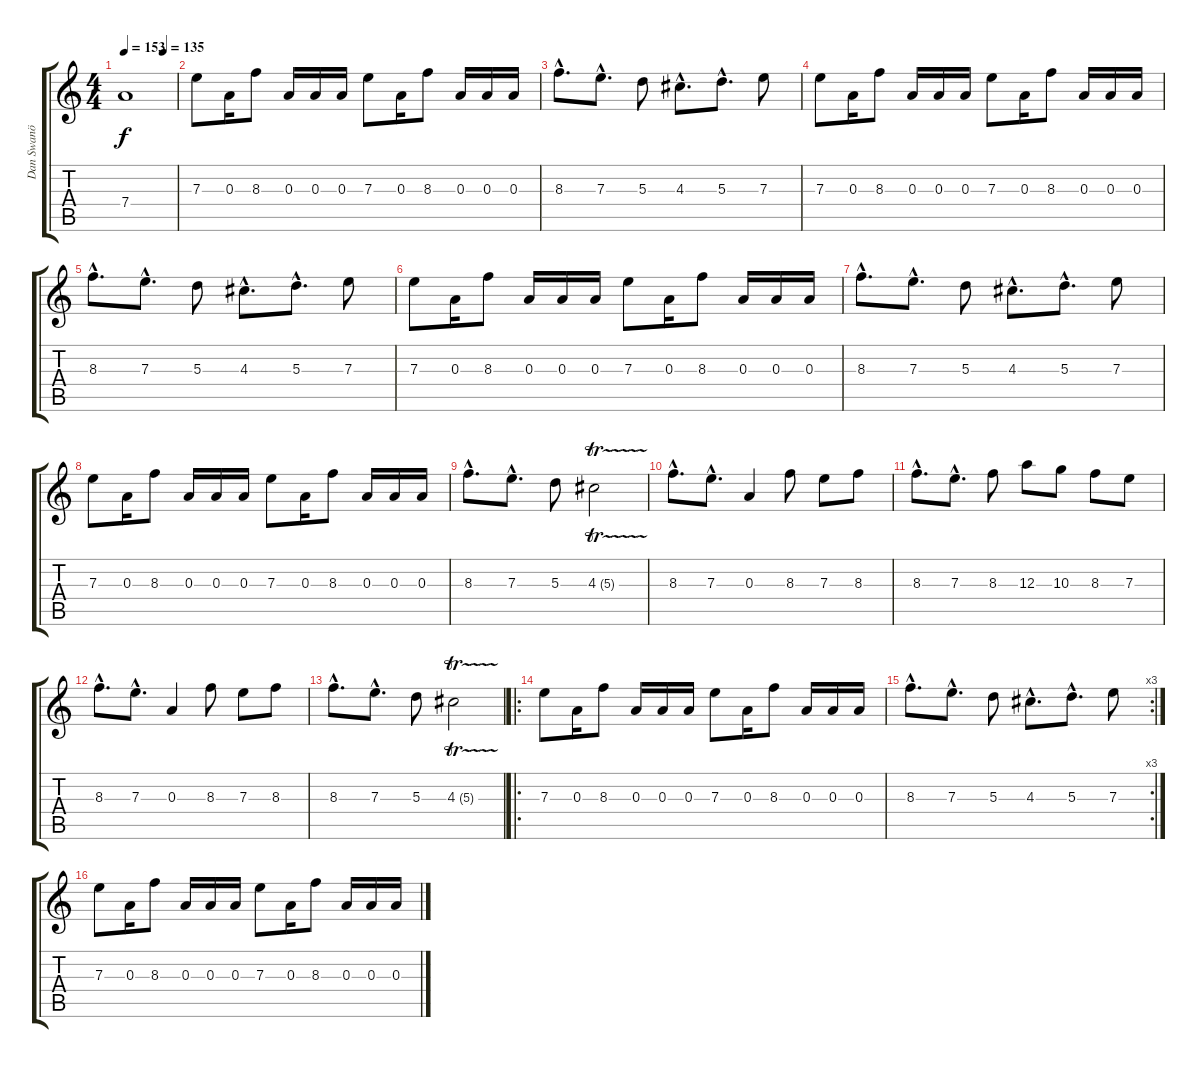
\track ("Dan Swanö Guitar" "Dan Swanö ") {instrument overdrivenguitar}
\staff {score tabs}
\tuning (E4 D4 A3 D3 A2 D2) {hide}
\ts (4 4)
\tempo 153
\tempo (135 0.75)
\clef g2
\ks c
7.4{t}.1{dy f} |
7.3.8 0.3.16 8.3.8 0.3.16 0.3.16 0.3.16 7.3.8 0.3.16 8.3.8 0.3.16 0.3.16 0.3.16 |
8.3{hac}.8{d} 7.3{hac}.8{d} 5.3.8 4.3{hac}.8{d} 5.3{hac}.8{d} 7.3.8 |
7.3.8 0.3.16 8.3.8 0.3.16 0.3.16 0.3.16 7.3.8 0.3.16 8.3.8 0.3.16 0.3.16 0.3.16 |
8.3{hac}.8{d} 7.3{hac}.8{d} 5.3.8 4.3{hac}.8{d} 5.3{hac}.8{d} 7.3.8 |
7.3.8 0.3.16 8.3.8 0.3.16 0.3.16 0.3.16 7.3.8 0.3.16 8.3.8 0.3.16 0.3.16 0.3.16 |
8.3{hac}.8{d} 7.3{hac}.8{d} 5.3.8 4.3{hac}.8{d} 5.3{hac}.8{d} 7.3.8 |
7.3.8 0.3.16 8.3.8 0.3.16 0.3.16 0.3.16 7.3.8 0.3.16 8.3.8 0.3.16 0.3.16 0.3.16 |
8.3{hac}.8{d} 7.3{hac}.8{d} 5.3.8 4.3{tr (5 32)}.2 |
8.3{hac}.8{d} 7.3{hac}.8{d} 0.3.4 8.3.8 7.3.8 8.3.8 |
8.3{hac}.8{d} 7.3{hac}.8{d} 8.3.8 12.3.8 10.3.8 8.3.8 7.3.8 |
8.3{hac}.8{d} 7.3{hac}.8{d} 0.3.4 8.3.8 7.3.8 8.3.8 |
8.3{hac}.8{d} 7.3{hac}.8{d} 5.3.8 4.3{tr (5 32)}.2 |
\ro
7.3.8 0.3.16 8.3.8 0.3.16 0.3.16 0.3.16 7.3.8 0.3.16 8.3.8 0.3.16 0.3.16 0.3.16 |
\rc 3
8.3{hac}.8{d} 7.3{hac}.8{d} 5.3.8 4.3{hac}.8{d} 5.3{hac}.8{d} 7.3.8 |
7.3.8 0.3.16 8.3.8 0.3.16 0.3.16 0.3.16 7.3.8 0.3.16 8.3.8 0.3.16 0.3.16 0.3.16
